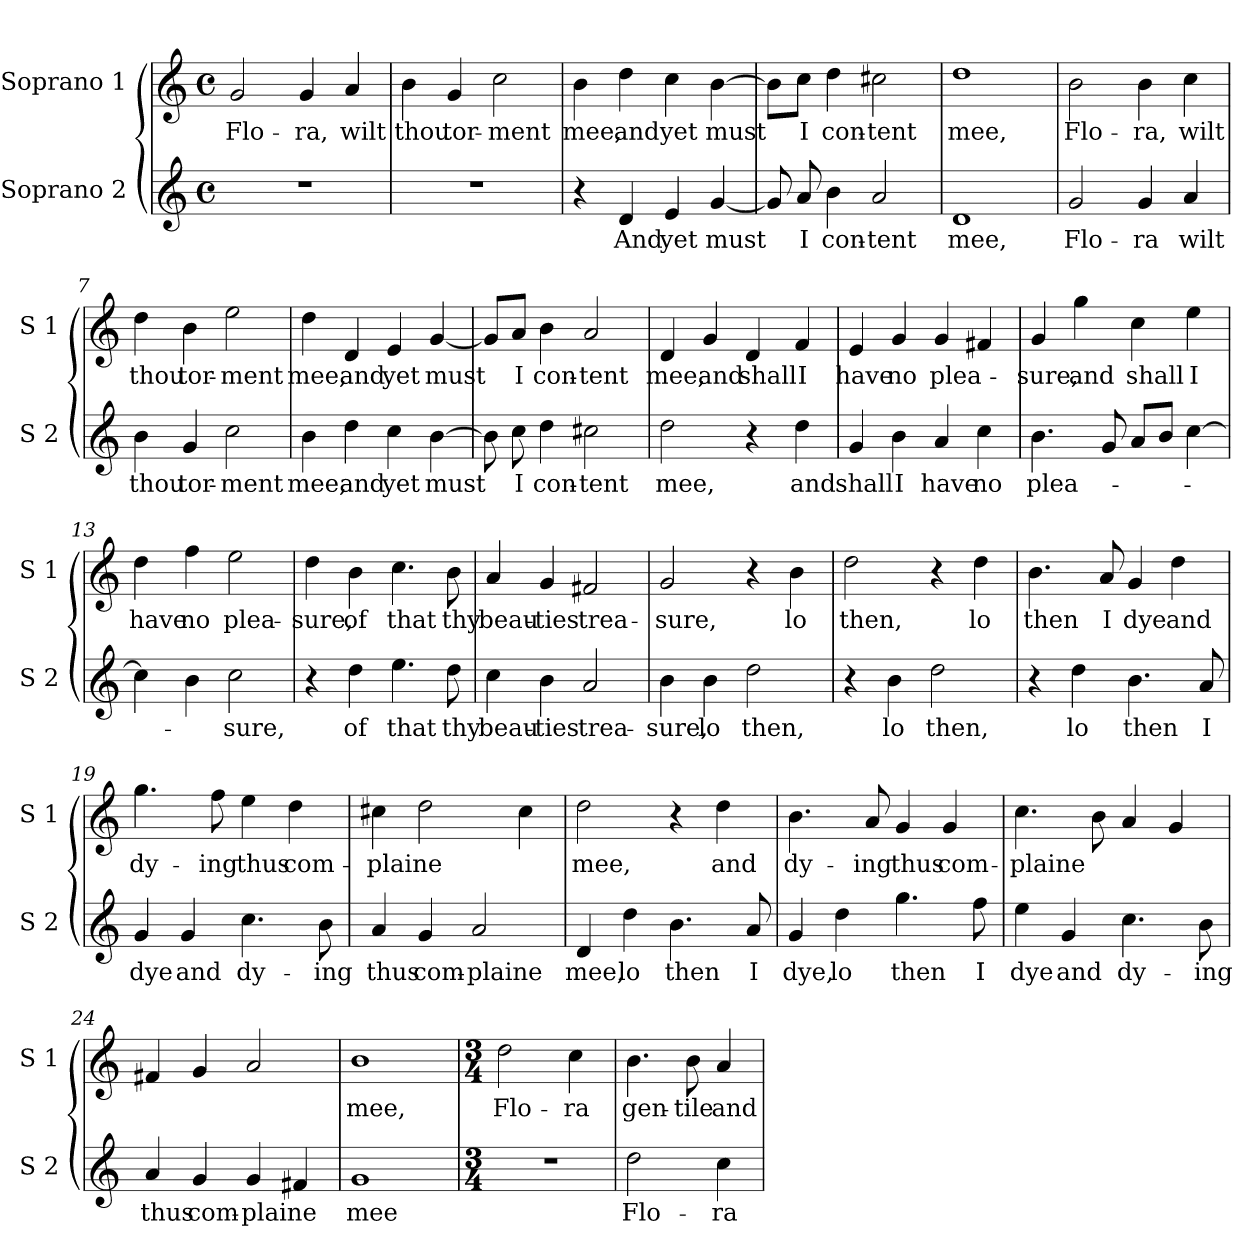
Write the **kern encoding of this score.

**kern	**text	**kern	**text
*part2	*part2	*part1	*part1
*staff2	*staff2	*staff1	*staff1
*I"Soprano 2	*	*I"Soprano 1	*
*I'S 2	*	*I'S 1	*
*clefG2	*	*clefG2	*
*k[]	*	*k[]	*
*C:	*	*C:	*
*M4/4	*	*M4/4	*
*met(c)	*	*met(c)	*
=1	=1	=1	=1
!	!	!	!LO:LY:b
1r	.	2g/	Flo-
!	!	!	!LO:LY:b
.	.	4g/	-ra,
!	!	!	!LO:LY:b
.	.	4a/	wilt
=2	=2	=2	=2
!	!	!	!LO:LY:b
1r	.	4b\	thou
!	!	!	!LO:LY:b
.	.	4g/	tor-
!	!	!	!LO:LY:b
.	.	2cc\	-ment
=3	=3	=3	=3
!	!	!	!LO:LY:b
4r	.	4b\	mee,
!	!LO:LY:b	!	!LO:LY:b
4d/	And	4dd\	and
!	!LO:LY:b	!	!LO:LY:b
4e/	yet	4cc\	yet
!	!LO:LY:b	!	!LO:LY:b
[4g/	must	[4b\	must
=4	=4	=4	=4
8g/]	.	8b\L]	.
!	!LO:LY:b	!	!LO:LY:b
8a/	I	8cc\J	I
!	!LO:LY:b	!	!LO:LY:b
4b\	con-	4dd\	con-
!	!LO:LY:b	!	!LO:LY:b
2a/	-tent	2cc#X\	-tent
!!LO:LB:g=z
=5	=5	=5	=5
!	!LO:LY:b	!	!LO:LY:b
1d	mee,	1dd	mee,
=6	=6	=6	=6
!	!LO:LY:b	!	!LO:LY:b
2g/	Flo-	2b\	Flo-
!	!LO:LY:b	!	!LO:LY:b
4g/	-ra	4b\	-ra,
!	!LO:LY:b	!	!LO:LY:b
4a/	wilt	4cc\	wilt
=7	=7	=7	=7
!	!LO:LY:b	!	!LO:LY:b
4b\	thou	4dd\	thou
!	!LO:LY:b	!	!LO:LY:b
4g/	tor-	4b\	tor-
!	!LO:LY:b	!	!LO:LY:b
2cc\	-ment	2ee\	-ment
=8	=8	=8	=8
!	!LO:LY:b	!	!LO:LY:b
4b\	mee,	4dd\	mee,
!	!LO:LY:b	!	!LO:LY:b
4dd\	and	4d/	and
!	!LO:LY:b	!	!LO:LY:b
4cc\	yet	4e/	yet
!	!LO:LY:b	!	!LO:LY:b
[4b\	must	[4g/	must
!!LO:LB:g=z
=9	=9	=9	=9
8b\]	.	8g/L]	.
!	!LO:LY:b	!	!LO:LY:b
8cc\	I	8a/J	I
!	!LO:LY:b	!	!LO:LY:b
4dd\	con-	4b\	con-
!	!LO:LY:b	!	!LO:LY:b
2cc#X\	-tent	2a/	-tent
=10	=10	=10	=10
!	!LO:LY:b	!	!LO:LY:b
2dd\	mee,	4d/	mee,
!	!	!	!LO:LY:b
.	.	4g/	and
!	!	!	!LO:LY:b
4r	.	4d/	shall
!	!LO:LY:b	!	!LO:LY:b
4dd\	and	4f/	I
=11	=11	=11	=11
!	!LO:LY:b	!	!LO:LY:b
4g/	shall	4e/	have
!	!LO:LY:b	!	!LO:LY:b
4b\	I	4g/	no
!	!LO:LY:b	!	!LO:LY:b
4a/	have	4g/	plea-
!	!LO:LY:b	!	!
4cc\	no	4f#X/	.
=12	=12	=12	=12
!	!LO:LY:b	!	!LO:LY:b
4.b\	plea-	4g/	-sure,
!	!	!	!LO:LY:b
.	.	4gg\	and
8g/	.	.	.
!	!	!	!LO:LY:b
8a/L	.	4cc\	shall
8b/J	.	.	.
!	!	!	!LO:LY:b
[4cc\	.	4ee\	I
!!LO:LB:g=z
=13	=13	=13	=13
!	!	!	!LO:LY:b
4cc\]	.	4dd\	have
!	!	!	!LO:LY:b
4b\	.	4ff\	no
!	!LO:LY:b	!	!LO:LY:b
2cc\	-sure,	2ee\	plea-
=14	=14	=14	=14
!	!	!	!LO:LY:b
4r	.	4dd\	-sure,
!	!LO:LY:b	!	!LO:LY:b
4dd\	of	4b\	of
!	!LO:LY:b	!	!LO:LY:b
4.ee\	that	4.cc\	that
!	!LO:LY:b	!	!LO:LY:b
8dd\	thy	8b\	thy
=15	=15	=15	=15
!	!LO:LY:b	!	!LO:LY:b
4cc\	beau-	4a/	beau-
!	!LO:LY:b	!	!LO:LY:b
4b\	-ties	4g/	-ties
!	!LO:LY:b	!	!LO:LY:b
2a/	trea-	2f#X/	trea-
=16	=16	=16	=16
!	!LO:LY:b	!	!LO:LY:b
4b\	-sure,	2g/	-sure,
!	!LO:LY:b	!	!
4b\	lo	.	.
!	!LO:LY:b	!	!
2dd\	then,	4r	.
!	!	!	!LO:LY:b
.	.	4b\	lo
!!LO:LB:g=z
=17	=17	=17	=17
!	!	!	!LO:LY:b
4r	.	2dd\	then,
!	!LO:LY:b	!	!
4b\	lo	.	.
!	!LO:LY:b	!	!
2dd\	then,	4r	.
!	!	!	!LO:LY:b
.	.	4dd\	lo
=18	=18	=18	=18
!	!	!	!LO:LY:b
4r	.	4.b\	then
!	!LO:LY:b	!	!
4dd\	lo	.	.
!	!	!	!LO:LY:b
.	.	8a/	I
!	!LO:LY:b	!	!LO:LY:b
4.b\	then	4g/	dye
!	!	!	!LO:LY:b
.	.	4dd\	and
!	!LO:LY:b	!	!
8a/	I	.	.
=19	=19	=19	=19
!	!LO:LY:b	!	!LO:LY:b
4g/	dye	4.gg\	dy-
!	!LO:LY:b	!	!
4g/	and	.	.
!	!	!	!LO:LY:b
.	.	8ff\	-ing
!	!LO:LY:b	!	!LO:LY:b
4.cc\	dy-	4ee\	thus
!	!	!	!LO:LY:b
.	.	4dd\	com-
!	!LO:LY:b	!	!
8b\	-ing	.	.
=20	=20	=20	=20
!	!LO:LY:b	!	!LO:LY:b
4a/	thus	4cc#X\	-plaine
!	!LO:LY:b	!	!
4g/	com-	2dd\	.
!	!LO:LY:b	!	!
2a/	-plaine	.	.
.	.	4cc#\	.
!!LO:PB:g=z
=21	=21	=21	=21
!	!LO:LY:b	!	!LO:LY:b
4d/	mee,	2dd\	mee,
!	!LO:LY:b	!	!
4dd\	lo	.	.
!	!LO:LY:b	!	!
4.b\	then	4r	.
!	!	!	!LO:LY:b
.	.	4dd\	and
!	!LO:LY:b	!	!
8a/	I	.	.
=22	=22	=22	=22
!	!LO:LY:b	!	!LO:LY:b
4g/	dye,	4.b\	dy-
!	!LO:LY:b	!	!
4dd\	lo	.	.
!	!	!	!LO:LY:b
.	.	8a/	-ing
!	!LO:LY:b	!	!LO:LY:b
4.gg\	then	4g/	thus
!	!	!	!LO:LY:b
.	.	4g/	com-
!	!LO:LY:b	!	!
8ff\	I	.	.
=23	=23	=23	=23
!	!LO:LY:b	!	!LO:LY:b
4ee\	dye	4.cc\	-plaine
!	!LO:LY:b	!	!
4g/	and	.	.
.	.	8b\	.
!	!LO:LY:b	!	!
4.cc\	dy-	4a/	.
.	.	4g/	.
!	!LO:LY:b	!	!
8b\	-ing	.	.
=24	=24	=24	=24
!	!LO:LY:b	!	!
4a/	thus	4f#X/	.
!	!LO:LY:b	!	!
4g/	com-	4g/	.
!	!LO:LY:b	!	!
4g/	-plaine	2a/	.
4f#X/	.	.	.
=25	=25	=25	=25
!	!LO:LY:b	!	!LO:LY:b
1g	mee	1b	mee,
!!LO:LB:g=z
=26	=26	=26	=26
*M3/4	*	*M3/4	*
!	!	!	!LO:LY:b
2.r	.	2dd\	Flo-
!	!	!	!LO:LY:b
.	.	4cc\	-ra
=27	=27	=27	=27
!	!LO:LY:b	!	!LO:LY:b
2dd\	Flo-	4.b\	gen-
!	!	!	!LO:LY:b
.	.	8b\	-tile
!	!LO:LY:b	!	!LO:LY:b
4cc\	-ra	4a/	and
=	=	=	=
*-	*-	*-	*-
